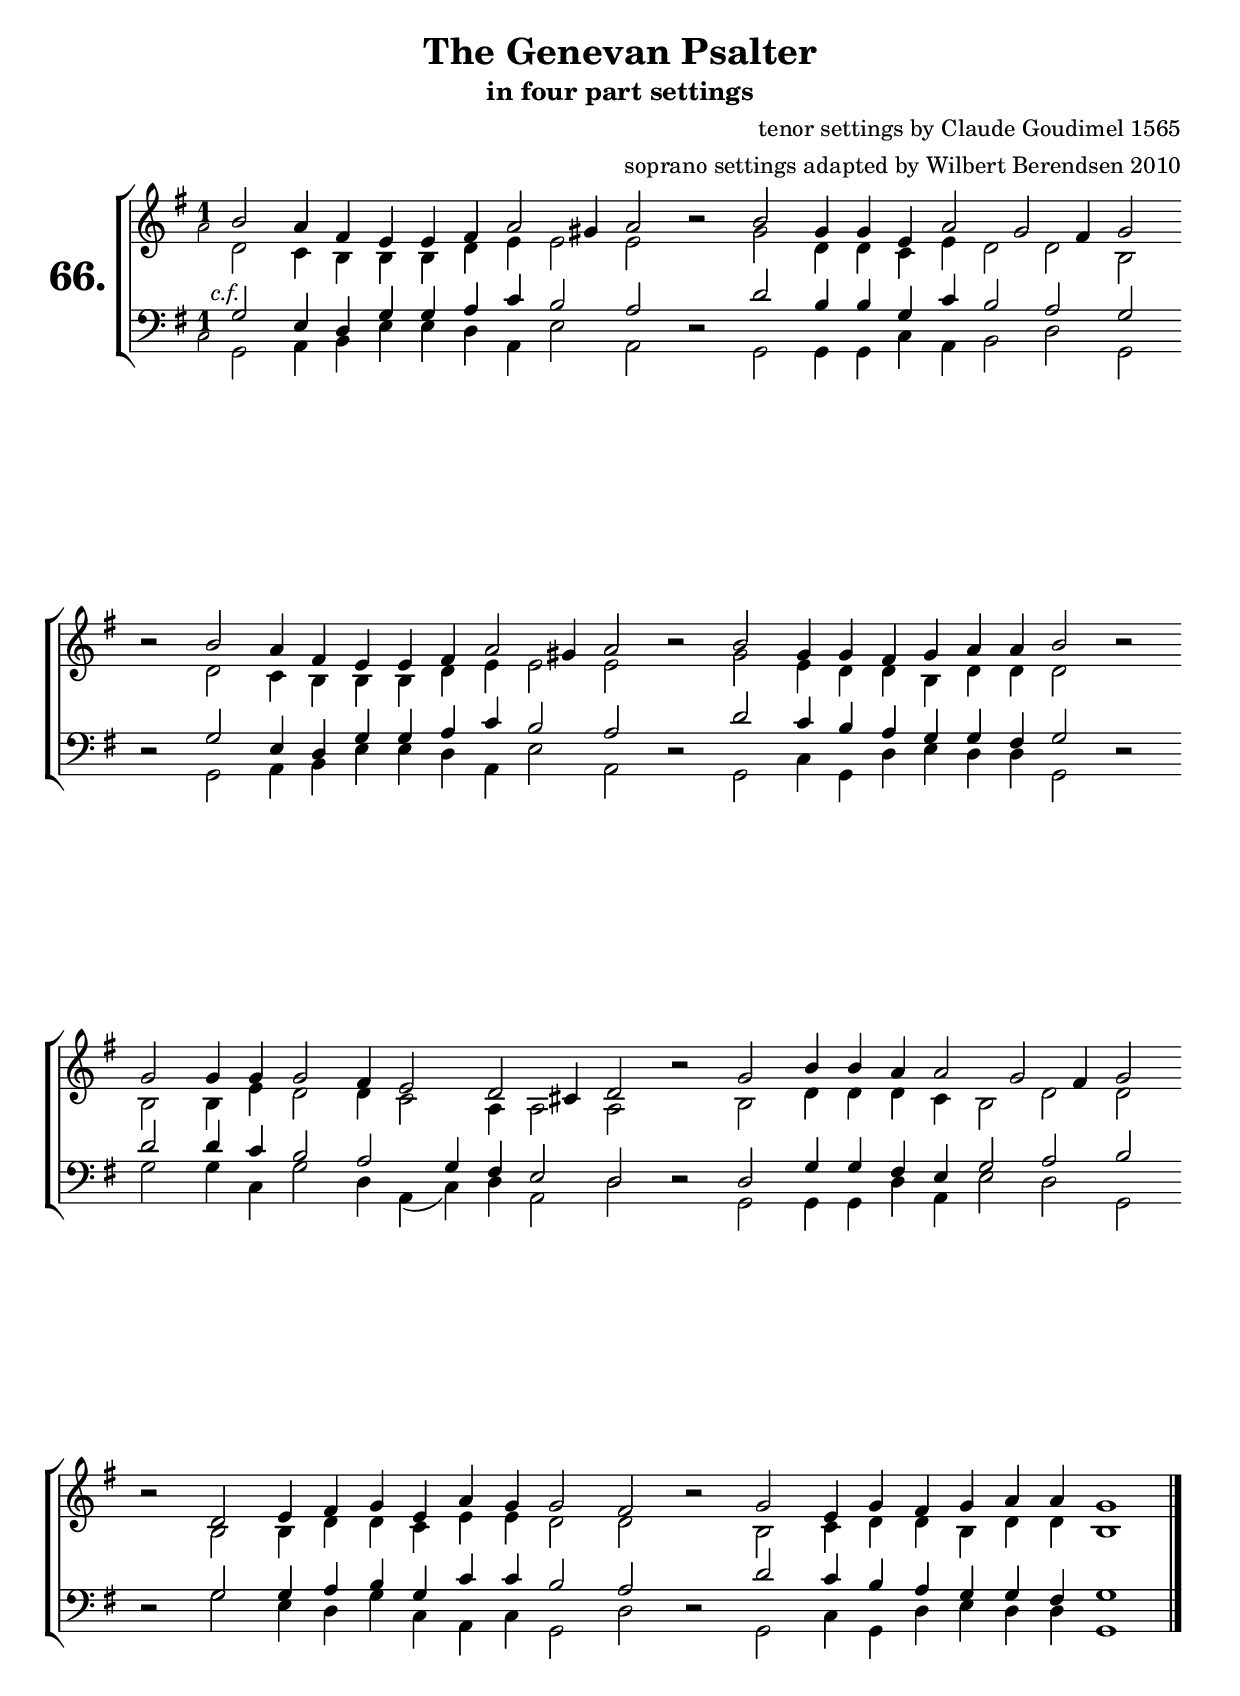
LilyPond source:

\version "2.13.10"

\version "2.13.10"

\include "def.ly"

psalm = 66

keySig = {
  \key g \major
}

mel = \relative c' {
  g2 e4 d g g a c b2 a r
  d2 b4 b g c b2 a g r
  g2 e4 d g g a c b2 a r
  d2 c4 b a g g fis g2 r
  d'2 d4 c b2 a g4 fis e2 d r
  d2 g4 g fis e g2 a b r
  g2 g4 a b g c c b2 a r
  d2 c4 b a g g fis g1
}

bas = \relative c {
  g2 a4 b e e d a e'2 a, r
  g2 g4 g c a b2 d g, r
  g2 a4 b e e d a e'2 a, r
  g2 c4 g d' e d d g,2 r
  g'2 g4 c, g'2 d4 a( c) d a2 d r
  g,2 g4 g d' a e'2 d g, r
  g'2 e4 d g c, a c g2 d' r
  g,2 c4 g d' e d d g,1
}

sop = \relative c'' {
  b2 a4 fis e e fis a2 gis4 a2 r
  b2 g4 g e a2 g fis4 g2 r
  b2 a4 fis e e fis a2 gis4 a2 r
  b2 g4 g fis g a a b2 r
  g2 g4 g g2 fis4 e2 d cis4 d2 r
  g2 b4 b a a2 g fis4 g2 r
  d2 e4 fis g e a g g2 fis r
  g2 e4 g fis g a a g1
}

alt = \relative c' {
  d2 c4 b b b d e e2 e r
  g2 d4 d c e d2 d b r
  d2 c4 b b b d e e2 e r
  g2 e4 d d b d d d2 r
  b2 b4 e d2 d4 c2 a4 a2 a r
  b2 d4 d d c b2 d d r
  b2 b4 d d c e e d2 d r
  b2 c4 d d b d d b1
}

% modified for soprano setting
altSS = \relative c' {
  d2 c4 b b b d e e2 e r
  g2 d4 d c e d2 d b r
  d2 c4 b b b d e e2 e r
  g2 e4 d d b d d d2 r
  g2 g4 g g2 fis4 e2 d cis4 d2 r
  b2 d4 d d c b2 d d r
  d2 e4 fis g e a g g2 fis r
  g2 e4 d d b d d b1
}

tenSS = \relative c' {
  b2 a4 fis e e fis a2 gis4 a2 r
  b2 g4 g e a2 g fis4 g2 r
  b2 a4 fis e e fis a2 gis4 a2 r
  b2 g4 g fis g a a b2 r
  b2 b4 e d2 d4 c2 a4 a2 a r
  g2 b4 b a a2 g fis4 g2 r
  b2 b4 d d c e e d2 d r
  b2 g4 g fis g a a g1
}

breaks = {
  
}

tenorSetting = \makeTenorSetting #psalm \keySig \sop \alt \mel \bas \breaks
sopranoSetting = \makeSopranoSetting #psalm \keySig \mel \altSS \tenSS \bas \breaks
\score { \tenorSetting }


psalm = 98

tenorSetting = \makeTenorSetting #psalm \keySig \sop \alt \mel \bas \breaks
sopranoSetting = \makeSopranoSetting #psalm \keySig \mel \altSS \tenSS \bas \breaks
